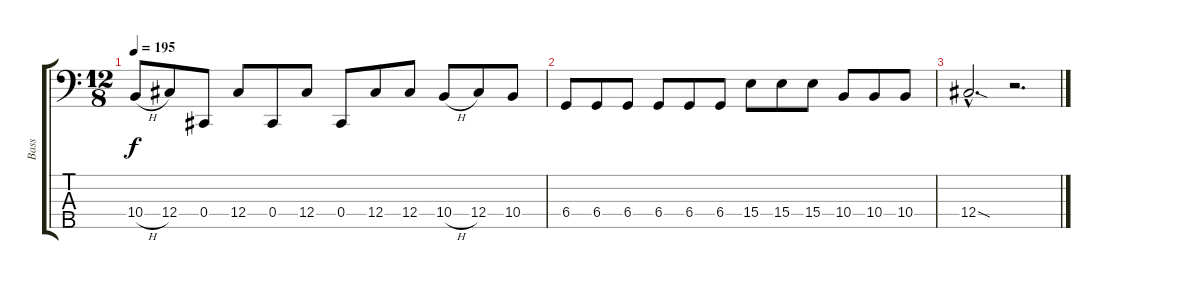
\track ("Bass" "Bass") {instrument slapbass1}
\staff {score tabs}
\tuning (Gb2 Db2 Ab1 Db1 Bb0) {hide}
\ts (12 8)
\tempo 195
\clef f4
\ks c
10.4{h}.8{dy f} 12.4.8 0.4.8 12.4.8 0.4.8 12.4.8 0.4.8 12.4.8 12.4.8 10.4{h}.8 12.4.8 10.4.8 |
6.4.8 6.4.8 6.4.8 6.4.8 6.4.8 6.4.8 15.4.8 15.4.8 15.4.8 10.4.8 10.4.8 10.4.8 |
12.4{sod hac}.2{d} r.2{d}
